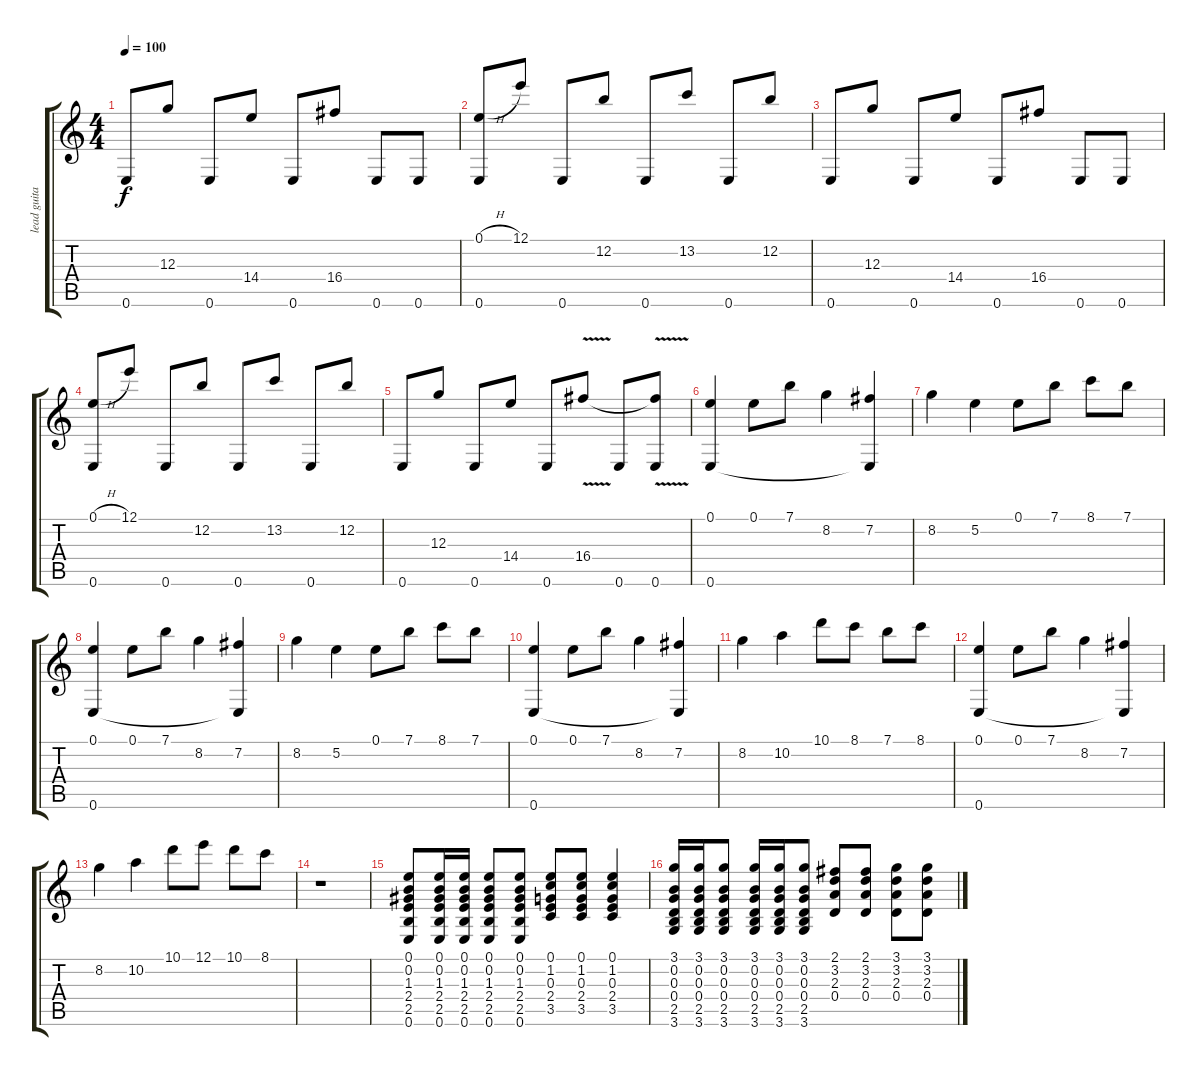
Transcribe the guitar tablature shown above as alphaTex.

\track ("lead guitar" "lead guita") {instrument electricguitarjazz}
\staff {score tabs}
\tuning (E4 B3 G3 D3 A2 E2) {hide}
\ts (4 4)
\tempo 100
\clef g2
\ks c
0.6.8{dy f} 12.3.8 0.6.8 14.4.8 0.6.8 16.4.8 0.6.8 0.6.8 |
(0.1{h} 0.6).8 12.1.8 0.6.8 12.2.8 0.6.8 13.2.8 0.6.8 12.2.8 |
0.6.8 12.3.8 0.6.8 14.4.8 0.6.8 16.4.8 0.6.8 0.6.8 |
(0.1{h} 0.6).8 12.1.8 0.6.8 12.2.8 0.6.8 13.2.8 0.6.8 12.2.8 |
0.6.8 12.3.8 0.6.8 14.4.8 0.6.8 16.4{v}.8 0.6.8 (16.4{t} 0.6).8 |
(0.1 0.6).4 0.1.8 7.1.8 8.2.4 (7.2 0.6{t}).4 |
8.2.4 5.2.4 0.1.8 7.1.8 8.1.8 7.1.8 |
(0.1 0.6).4 0.1.8 7.1.8 8.2.4 (7.2 0.6{t}).4 |
8.2.4 5.2.4 0.1.8 7.1.8 8.1.8 7.1.8 |
(0.1 0.6).4 0.1.8 7.1.8 8.2.4 (7.2 0.6{t}).4 |
8.2.4 10.2.4 10.1.8 8.1.8 7.1.8 8.1.8 |
(0.1 0.6).4 0.1.8 7.1.8 8.2.4 (7.2 0.6{t}).4 |
8.2.4 10.2.4 10.1.8 12.1.8 10.1.8 8.1.8 |
r.1 |
(0.1 0.2 1.3 2.4 2.5 0.6).8 (0.1 0.2 1.3 2.4 2.5 0.6).16 (0.1 0.2 1.3 2.4 2.5 0.6).16 (0.1 0.2 1.3 2.4 2.5 0.6).8 (0.1 0.2 1.3 2.4 2.5 0.6).8 (0.1 1.2 0.3 2.4 3.5).8 (0.1 1.2 0.3 2.4 3.5).8 (0.1 1.2 0.3 2.4 3.5).4 |
(3.1 0.2 0.3 0.4 2.5 3.6).16 (3.1 0.2 0.3 0.4 2.5 3.6).16 (3.1 0.2 0.3 0.4 2.5 3.6).8 (3.1 0.2 0.3 0.4 2.5 3.6).16 (3.1 0.2 0.3 0.4 2.5 3.6).16 (3.1 0.2 0.3 0.4 2.5 3.6).8 (2.1 3.2 2.3 0.4).8 (2.1 3.2 2.3 0.4).8 (3.1 3.2 2.3 0.4).8 (3.1 3.2 2.3 0.4).8
